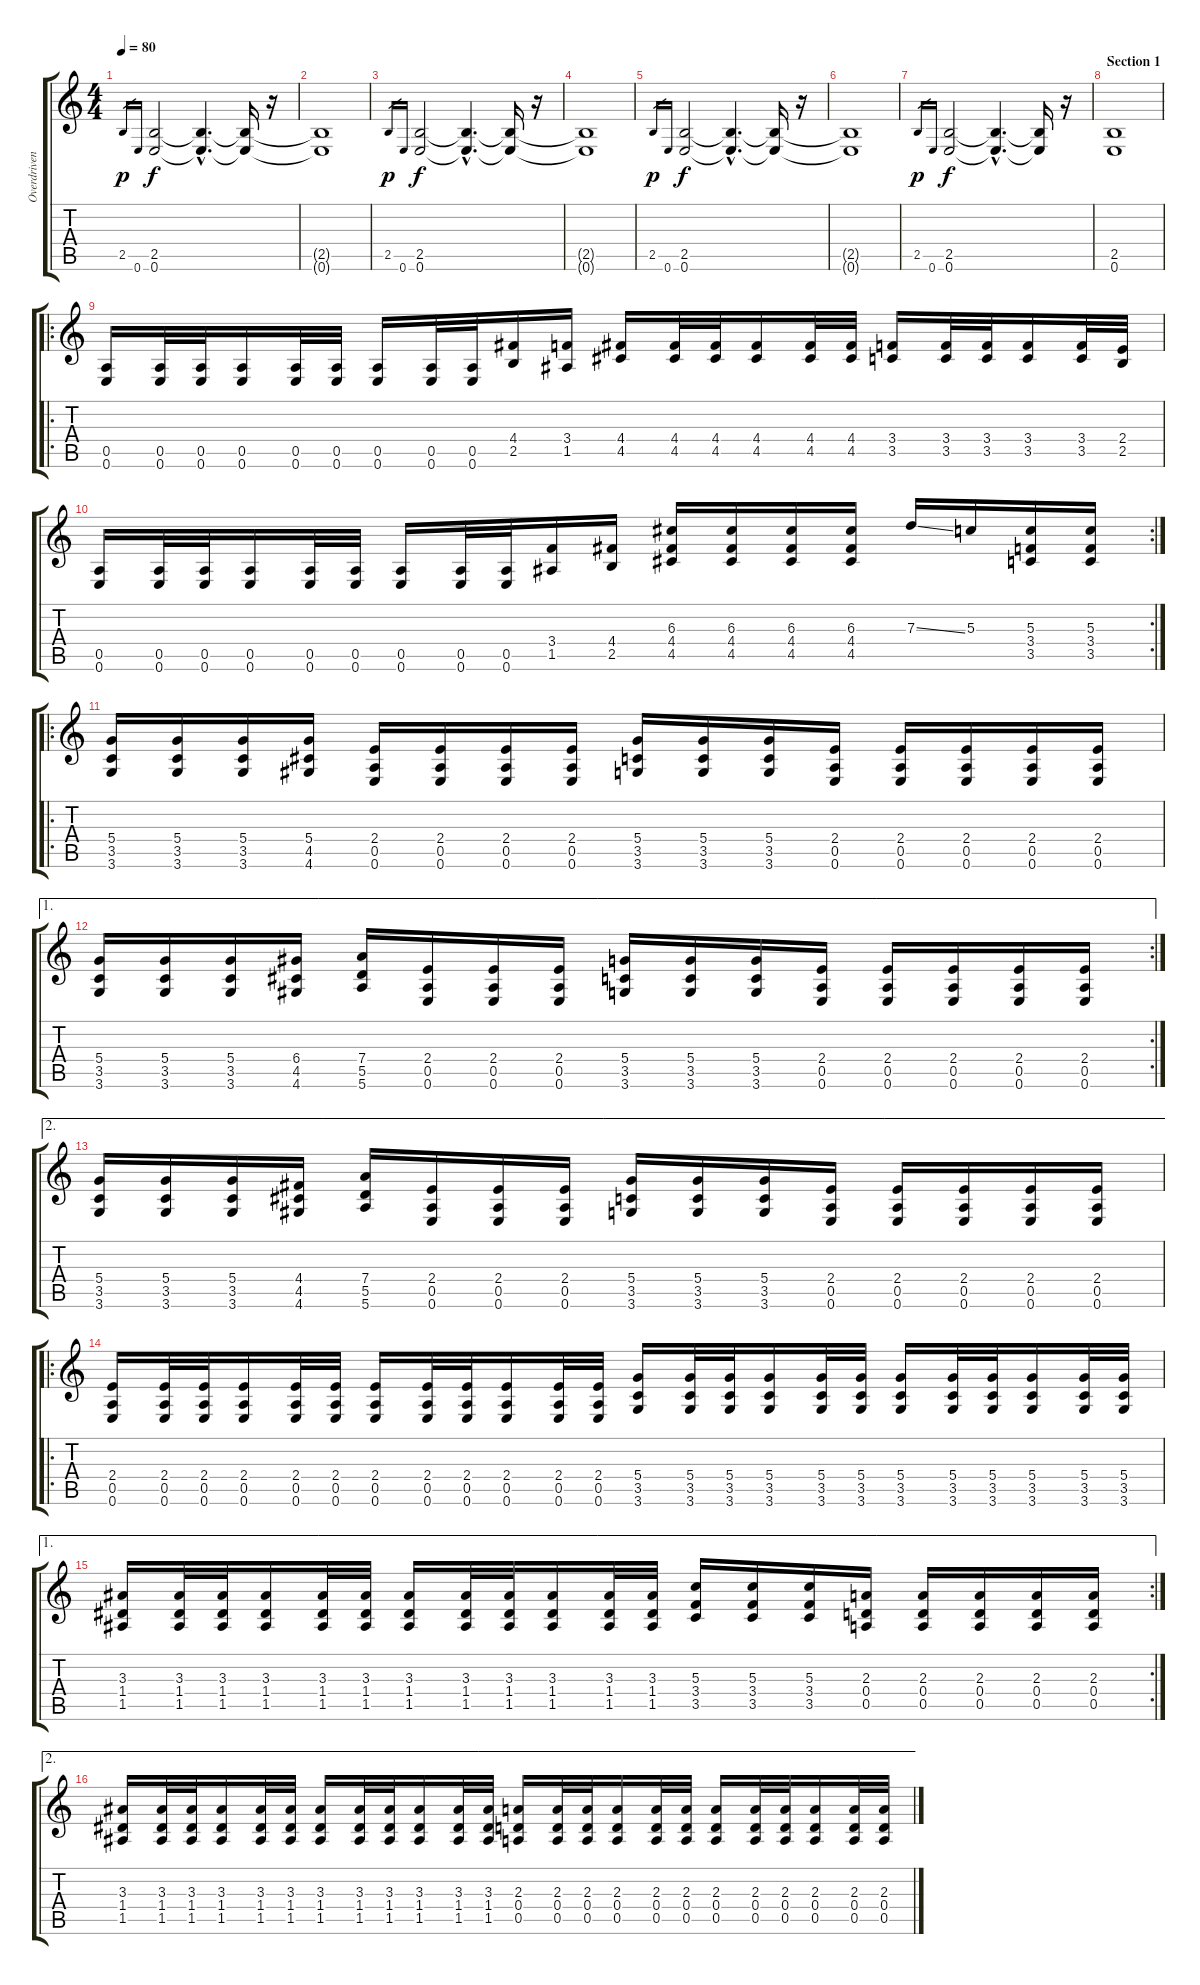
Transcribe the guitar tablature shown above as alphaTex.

\track ("Overdriven" "Overdriven") {instrument overdrivenguitar}
\staff {score tabs}
\tuning (E4 B3 G3 D3 A2 E2) {hide}
\ts (4 4)
\tempo 80
\clef g2
\ks c
2.5.16{gr dy p} 0.6.16{gr} (2.5 0.6).2{dy f} (2.5{hac t} 0.6{hac t}).4{d} (2.5{t} 0.6{t}).16 r.16 |
(2.5{t} 0.6{t}).1 |
2.5.16{gr dy p} 0.6.16{gr} (2.5 0.6).2{dy f} (2.5{hac t} 0.6{hac t}).4{d} (2.5{t} 0.6{t}).16 r.16 |
(2.5{t} 0.6{t}).1 |
2.5.16{gr dy p} 0.6.16{gr} (2.5 0.6).2{dy f} (2.5{hac t} 0.6{hac t}).4{d} (2.5{t} 0.6{t}).16 r.16 |
(2.5{t} 0.6{t}).1 |
2.5.16{gr dy p} 0.6.16{gr} (2.5 0.6).2{dy f} (2.5{hac t} 0.6{hac t}).4{d} (2.5{t} 0.6{t}).16 r.16 |
\section ("" "Section 1")
(2.5 0.6).1 |
\ro
(0.5 0.6).16 (0.5 0.6).32 (0.5 0.6).32 (0.5 0.6).16 (0.5 0.6).32 (0.5 0.6).32 (0.5 0.6).16 (0.5 0.6).32 (0.5 0.6).32 (4.4 2.5).16 (3.4 1.5).16 (4.4 4.5).16 (4.4 4.5).32 (4.4 4.5).32 (4.4 4.5).16 (4.4 4.5).32 (4.4 4.5).32 (3.4 3.5).16 (3.4 3.5).32 (3.4 3.5).32 (3.4 3.5).16 (3.4 3.5).32 (2.4 2.5).32 |
\rc 2
(0.5 0.6).16 (0.5 0.6).32 (0.5 0.6).32 (0.5 0.6).16 (0.5 0.6).32 (0.5 0.6).32 (0.5 0.6).16 (0.5 0.6).32 (0.5 0.6).32 (3.4 1.5).16 (4.4 2.5).16 (6.3 4.4 4.5).16 (6.3 4.4 4.5).16 (6.3 4.4 4.5).16 (6.3 4.4 4.5).16 7.3{ss}.16 5.3.16 (5.3 3.4 3.5).16 (5.3 3.4 3.5).16 |
\ro
(5.4 3.5 3.6).16 (5.4 3.5 3.6).16 (5.4 3.5 3.6).16 (5.4 4.5 4.6).16 (2.4 0.5 0.6).16 (2.4 0.5 0.6).16 (2.4 0.5 0.6).16 (2.4 0.5 0.6).16 (5.4 3.5 3.6).16 (5.4 3.5 3.6).16 (5.4 3.5 3.6).16 (2.4 0.5 0.6).16 (2.4 0.5 0.6).16 (2.4 0.5 0.6).16 (2.4 0.5 0.6).16 (2.4 0.5 0.6).16 |
\ae 1
\rc 2
(5.4 3.5 3.6).16 (5.4 3.5 3.6).16 (5.4 3.5 3.6).16 (6.4 4.5 4.6).16 (7.4 5.5 5.6).16 (2.4 0.5 0.6).16 (2.4 0.5 0.6).16 (2.4 0.5 0.6).16 (5.4 3.5 3.6).16 (5.4 3.5 3.6).16 (5.4 3.5 3.6).16 (2.4 0.5 0.6).16 (2.4 0.5 0.6).16 (2.4 0.5 0.6).16 (2.4 0.5 0.6).16 (2.4 0.5 0.6).16 |
\ae 2
(5.4 3.5 3.6).16 (5.4 3.5 3.6).16 (5.4 3.5 3.6).16 (4.4 4.5 4.6).16 (7.4 5.5 5.6).16 (2.4 0.5 0.6).16 (2.4 0.5 0.6).16 (2.4 0.5 0.6).16 (5.4 3.5 3.6).16 (5.4 3.5 3.6).16 (5.4 3.5 3.6).16 (2.4 0.5 0.6).16 (2.4 0.5 0.6).16 (2.4 0.5 0.6).16 (2.4 0.5 0.6).16 (2.4 0.5 0.6).16 |
\ro
(2.4 0.5 0.6).16 (2.4 0.5 0.6).32 (2.4 0.5 0.6).32 (2.4 0.5 0.6).16 (2.4 0.5 0.6).32 (2.4 0.5 0.6).32 (2.4 0.5 0.6).16 (2.4 0.5 0.6).32 (2.4 0.5 0.6).32 (2.4 0.5 0.6).16 (2.4 0.5 0.6).32 (2.4 0.5 0.6).32 (5.4 3.5 3.6).16 (5.4 3.5 3.6).32 (5.4 3.5 3.6).32 (5.4 3.5 3.6).16 (5.4 3.5 3.6).32 (5.4 3.5 3.6).32 (5.4 3.5 3.6).16 (5.4 3.5 3.6).32 (5.4 3.5 3.6).32 (5.4 3.5 3.6).16 (5.4 3.5 3.6).32 (5.4 3.5 3.6).32 |
\ae 1
\rc 2
(3.3 1.4 1.5).16 (3.3 1.4 1.5).32 (3.3 1.4 1.5).32 (3.3 1.4 1.5).16 (3.3 1.4 1.5).32 (3.3 1.4 1.5).32 (3.3 1.4 1.5).16 (3.3 1.4 1.5).32 (3.3 1.4 1.5).32 (3.3 1.4 1.5).16 (3.3 1.4 1.5).32 (3.3 1.4 1.5).32 (5.3 3.4 3.5).16 (5.3 3.4 3.5).16 (5.3 3.4 3.5).16 (2.3 0.4 0.5).16 (2.3 0.4 0.5).16 (2.3 0.4 0.5).16 (2.3 0.4 0.5).16 (2.3 0.4 0.5).16 |
\ae 2
(3.3 1.4 1.5).16 (3.3 1.4 1.5).32 (3.3 1.4 1.5).32 (3.3 1.4 1.5).16 (3.3 1.4 1.5).32 (3.3 1.4 1.5).32 (3.3 1.4 1.5).16 (3.3 1.4 1.5).32 (3.3 1.4 1.5).32 (3.3 1.4 1.5).16 (3.3 1.4 1.5).32 (3.3 1.4 1.5).32 (2.3 0.4 0.5).16 (2.3 0.4 0.5).32 (2.3 0.4 0.5).32 (2.3 0.4 0.5).16 (2.3 0.4 0.5).32 (2.3 0.4 0.5).32 (2.3 0.4 0.5).16 (2.3 0.4 0.5).32 (2.3 0.4 0.5).32 (2.3 0.4 0.5).16 (2.3 0.4 0.5).32 (2.3 0.4 0.5).32
